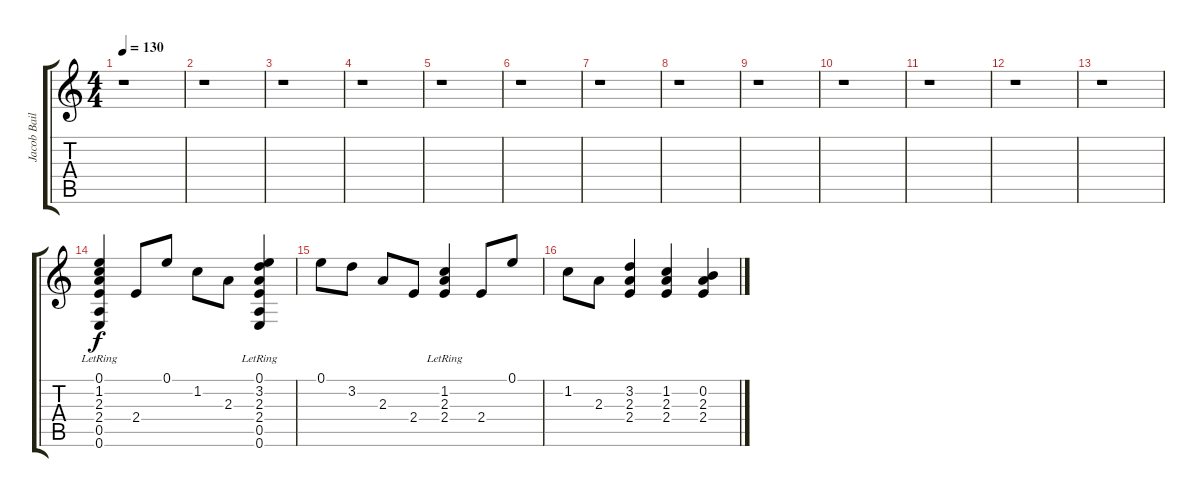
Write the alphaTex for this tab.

\track ("Jacob Bailey" "Jacob Bail") {instrument electricguitarclean}
\staff {score tabs}
\tuning (E4 B3 G3 D3 A2 E2) {hide}
\ts (4 4)
\tempo 130
\clef g2
\ks c
r.1{dy f} |
r.1 |
r.1 |
r.1 |
r.1 |
r.1 |
r.1 |
r.1 |
r.1 |
r.1 |
r.1 |
r.1 |
r.1 |
(0.1{lr} 1.2 2.3 2.4 0.5 0.6).4 2.4.8 0.1.8 1.2.8 2.3.8 (0.1{lr} 3.2 2.3 2.4 0.5 0.6).4 |
0.1.8 3.2.8 2.3.8 2.4.8 (1.2{lr} 2.3 2.4).4 2.4.8 0.1.8 |
1.2.8 2.3.8 (3.2 2.3 2.4).4 (1.2 2.3 2.4).4 (0.2 2.3 2.4).4
